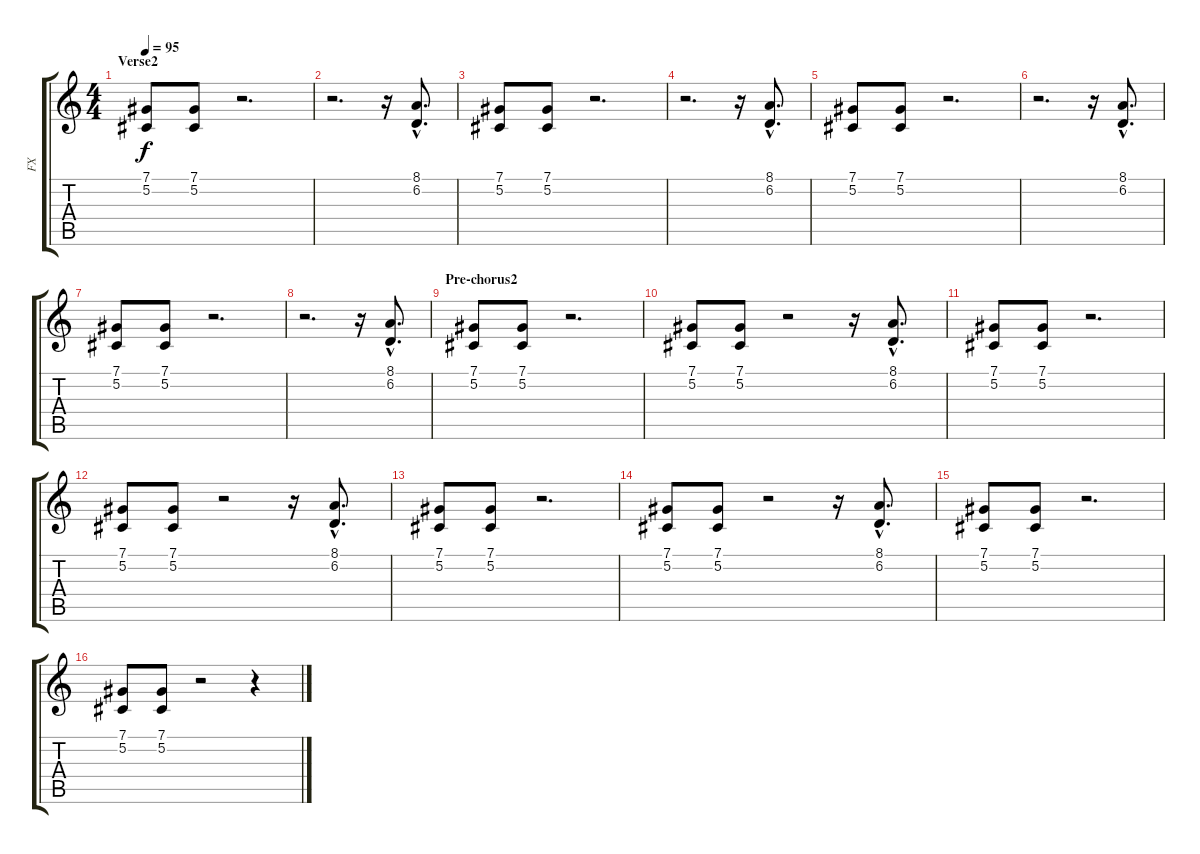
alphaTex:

\track ("FX" "FX") {instrument orchestrahit}
\staff {score tabs}
\tuning (Db4 Ab3 E3 B2 Gb2 Db2) {hide}
\ts (4 4)
\section ("" "Verse2")
\tempo 95
\clef g2
\ks c
(7.1 5.2).8{dy f} (7.1 5.2).8 r.2{d} |
r.2{d} r.16 (8.1{hac} 6.2{hac}).8{d} |
(7.1 5.2).8 (7.1 5.2).8 r.2{d} |
r.2{d} r.16 (8.1{hac} 6.2{hac}).8{d} |
(7.1 5.2).8 (7.1 5.2).8 r.2{d} |
r.2{d} r.16 (8.1{hac} 6.2{hac}).8{d} |
(7.1 5.2).8 (7.1 5.2).8 r.2{d} |
r.2{d} r.16 (8.1{hac} 6.2{hac}).8{d} |
\section ("" "Pre-chorus2")
(7.1 5.2).8 (7.1 5.2).8 r.2{d} |
(7.1 5.2).8 (7.1 5.2).8 r.2 r.16 (8.1{hac} 6.2{hac}).8{d} |
(7.1 5.2).8 (7.1 5.2).8 r.2{d} |
(7.1 5.2).8 (7.1 5.2).8 r.2 r.16 (8.1{hac} 6.2{hac}).8{d} |
(7.1 5.2).8 (7.1 5.2).8 r.2{d} |
(7.1 5.2).8 (7.1 5.2).8 r.2 r.16 (8.1{hac} 6.2{hac}).8{d} |
(7.1 5.2).8 (7.1 5.2).8 r.2{d} |
(7.1 5.2).8 (7.1 5.2).8 r.2 r.4
